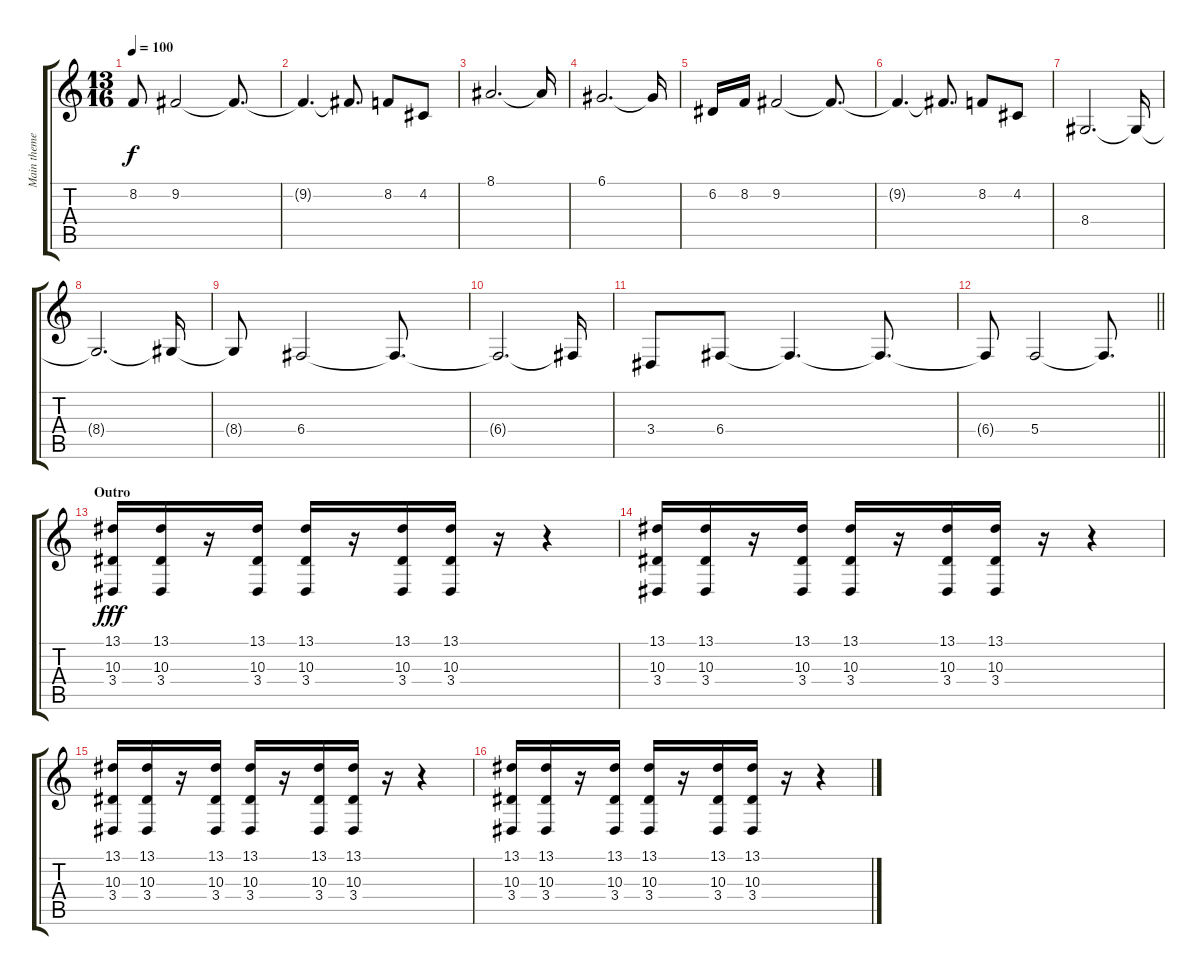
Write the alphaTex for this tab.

\track ("Main theme" "Main theme") {instrument synthstrings1}
\staff {score tabs}
\tuning (D4 A3 F3 C3 G2 C2) {hide}
\ts (13 16)
\tempo 100
\clef g2
\ks c
8.2.8{dy f} 9.2.2 9.2{t}.8{d} |
9.2{t}.4{d} 9.2{t}.8{d} 8.2.8 4.2.8 |
8.1.2{d} 8.1{t}.16 |
6.1.2{d} 6.1{t}.16 |
6.2.16 8.2.16 9.2.2 9.2{t}.8{d} |
9.2{t}.4{d} 9.2{t}.8{d} 8.2.8 4.2.8 |
8.4.2{d} 8.4{t}.16 |
8.4{t}.2{d} 8.4{t}.16 |
8.4{t}.8 6.4.2 6.4{t}.8{d} |
6.4{t}.2{d} 6.4{t}.16 |
3.4.8 6.4.8 6.4{t}.4{d} 6.4{t}.8{d} |
\barLineRight lightlight
6.4{t}.8 5.4.2 5.4{t}.8{d} |
\section ("" "Outro")
(13.1 10.3 3.4).16{dy fff volume 16} (13.1 10.3 3.4).16 r.16 (13.1 10.3 3.4).16 (13.1 10.3 3.4).16 r.16 (13.1 10.3 3.4).16 (13.1 10.3 3.4).16 r.16 r.4 |
(13.1 10.3 3.4).16 (13.1 10.3 3.4).16 r.16 (13.1 10.3 3.4).16 (13.1 10.3 3.4).16 r.16 (13.1 10.3 3.4).16 (13.1 10.3 3.4).16 r.16 r.4 |
(13.1 10.3 3.4).16 (13.1 10.3 3.4).16 r.16 (13.1 10.3 3.4).16 (13.1 10.3 3.4).16 r.16 (13.1 10.3 3.4).16 (13.1 10.3 3.4).16 r.16 r.4 |
(13.1 10.3 3.4).16 (13.1 10.3 3.4).16 r.16 (13.1 10.3 3.4).16 (13.1 10.3 3.4).16 r.16 (13.1 10.3 3.4).16 (13.1 10.3 3.4).16 r.16 r.4
